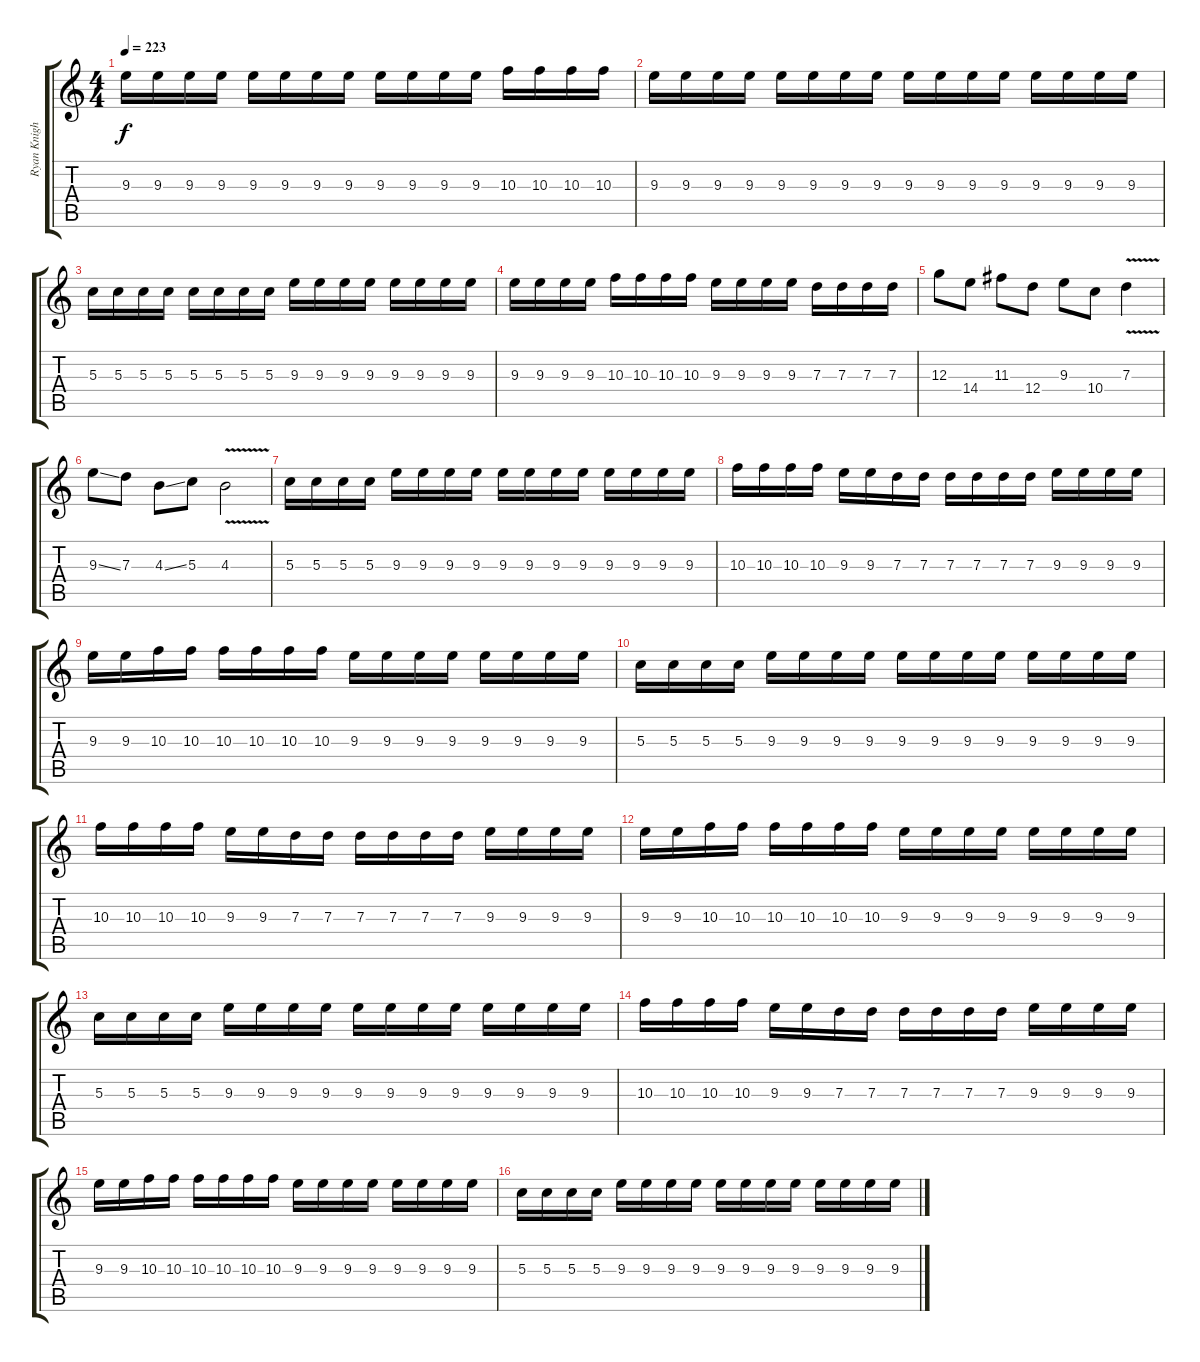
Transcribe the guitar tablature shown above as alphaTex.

\track ("Ryan Knight Rhythm" "Ryan Knigh") {instrument distortionguitar}
\staff {score tabs}
\tuning (E4 B3 G3 D3 A2 E2) {hide}
\ts (4 4)
\tempo 223
\clef g2
\ks c
9.3.16{dy f} 9.3.16 9.3.16 9.3.16 9.3.16 9.3.16 9.3.16 9.3.16 9.3.16 9.3.16 9.3.16 9.3.16 10.3.16 10.3.16 10.3.16 10.3.16 |
9.3.16 9.3.16 9.3.16 9.3.16 9.3.16 9.3.16 9.3.16 9.3.16 9.3.16 9.3.16 9.3.16 9.3.16 9.3.16 9.3.16 9.3.16 9.3.16 |
5.3.16 5.3.16 5.3.16 5.3.16 5.3.16 5.3.16 5.3.16 5.3.16 9.3.16 9.3.16 9.3.16 9.3.16 9.3.16 9.3.16 9.3.16 9.3.16 |
9.3.16 9.3.16 9.3.16 9.3.16 10.3.16 10.3.16 10.3.16 10.3.16 9.3.16 9.3.16 9.3.16 9.3.16 7.3.16 7.3.16 7.3.16 7.3.16 |
12.3.8 14.4.8 11.3.8 12.4.8 9.3.8 10.4.8 7.3{v}.4 |
9.3{ss}.8 7.3.8 4.3{ss}.8 5.3.8 4.3{v}.2 |
5.3.16 5.3.16 5.3.16 5.3.16 9.3.16 9.3.16 9.3.16 9.3.16 9.3.16 9.3.16 9.3.16 9.3.16 9.3.16 9.3.16 9.3.16 9.3.16 |
10.3.16 10.3.16 10.3.16 10.3.16 9.3.16 9.3.16 7.3.16 7.3.16 7.3.16 7.3.16 7.3.16 7.3.16 9.3.16 9.3.16 9.3.16 9.3.16 |
9.3.16 9.3.16 10.3.16 10.3.16 10.3.16 10.3.16 10.3.16 10.3.16 9.3.16 9.3.16 9.3.16 9.3.16 9.3.16 9.3.16 9.3.16 9.3.16 |
5.3.16 5.3.16 5.3.16 5.3.16 9.3.16 9.3.16 9.3.16 9.3.16 9.3.16 9.3.16 9.3.16 9.3.16 9.3.16 9.3.16 9.3.16 9.3.16 |
10.3.16 10.3.16 10.3.16 10.3.16 9.3.16 9.3.16 7.3.16 7.3.16 7.3.16 7.3.16 7.3.16 7.3.16 9.3.16 9.3.16 9.3.16 9.3.16 |
9.3.16 9.3.16 10.3.16 10.3.16 10.3.16 10.3.16 10.3.16 10.3.16 9.3.16 9.3.16 9.3.16 9.3.16 9.3.16 9.3.16 9.3.16 9.3.16 |
5.3.16 5.3.16 5.3.16 5.3.16 9.3.16 9.3.16 9.3.16 9.3.16 9.3.16 9.3.16 9.3.16 9.3.16 9.3.16 9.3.16 9.3.16 9.3.16 |
10.3.16 10.3.16 10.3.16 10.3.16 9.3.16 9.3.16 7.3.16 7.3.16 7.3.16 7.3.16 7.3.16 7.3.16 9.3.16 9.3.16 9.3.16 9.3.16 |
9.3.16 9.3.16 10.3.16 10.3.16 10.3.16 10.3.16 10.3.16 10.3.16 9.3.16 9.3.16 9.3.16 9.3.16 9.3.16 9.3.16 9.3.16 9.3.16 |
5.3.16 5.3.16 5.3.16 5.3.16 9.3.16 9.3.16 9.3.16 9.3.16 9.3.16 9.3.16 9.3.16 9.3.16 9.3.16 9.3.16 9.3.16 9.3.16
